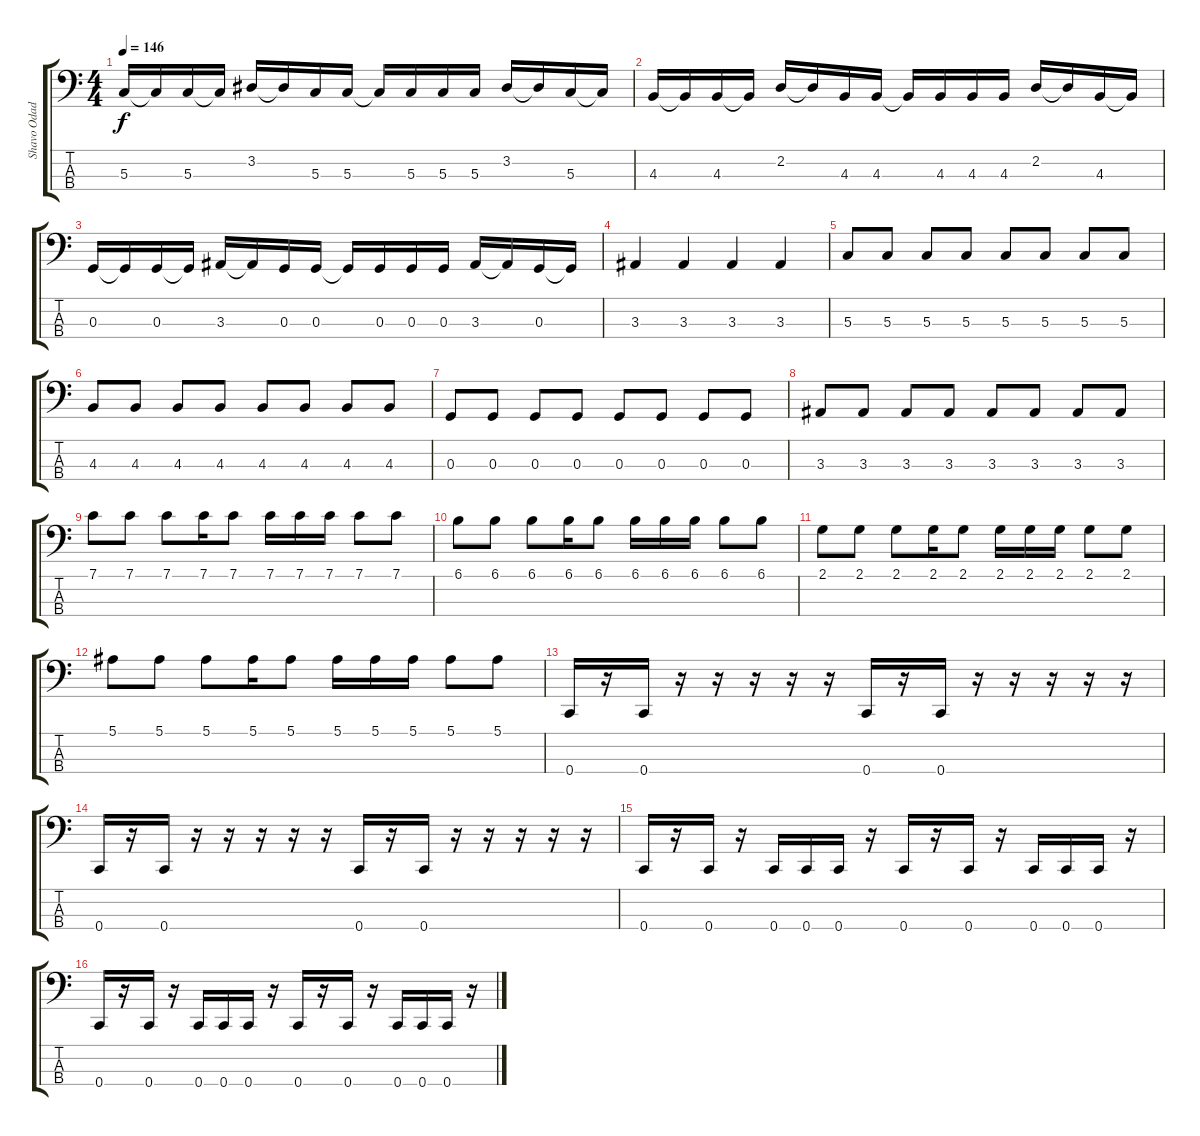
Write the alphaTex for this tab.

\track ("Shavo Odadjian" "Shavo Odad") {instrument electricbasspick}
\staff {score tabs}
\tuning (F2 C2 G1 C1) {hide}
\ts (4 4)
\tempo 146
\clef f4
\ks c
5.3.16{dy f} 5.3{t}.16 5.3.16 5.3{t}.16 3.2.16 3.2{t}.16 5.3.16 5.3.16 5.3{t}.16 5.3.16 5.3.16 5.3.16 3.2.16 3.2{t}.16 5.3.16 5.3{t}.16 |
4.3.16 4.3{t}.16 4.3.16 4.3{t}.16 2.2.16 2.2{t}.16 4.3.16 4.3.16 4.3{t}.16 4.3.16 4.3.16 4.3.16 2.2.16 2.2{t}.16 4.3.16 4.3{t}.16 |
0.3.16 0.3{t}.16 0.3.16 0.3{t}.16 3.3.16 3.3{t}.16 0.3.16 0.3.16 0.3{t}.16 0.3.16 0.3.16 0.3.16 3.3.16 3.3{t}.16 0.3.16 0.3{t}.16 |
3.3.4 3.3.4 3.3.4 3.3.4 |
5.3.8 5.3.8 5.3.8 5.3.8 5.3.8 5.3.8 5.3.8 5.3.8 |
4.3.8 4.3.8 4.3.8 4.3.8 4.3.8 4.3.8 4.3.8 4.3.8 |
0.3.8 0.3.8 0.3.8 0.3.8 0.3.8 0.3.8 0.3.8 0.3.8 |
3.3.8 3.3.8 3.3.8 3.3.8 3.3.8 3.3.8 3.3.8 3.3.8 |
7.1.8 7.1.8 7.1.8 7.1.16 7.1.8 7.1.16 7.1.16 7.1.16 7.1.8 7.1.8 |
6.1.8 6.1.8 6.1.8 6.1.16 6.1.8 6.1.16 6.1.16 6.1.16 6.1.8 6.1.8 |
2.1.8 2.1.8 2.1.8 2.1.16 2.1.8 2.1.16 2.1.16 2.1.16 2.1.8 2.1.8 |
5.1.8 5.1.8 5.1.8 5.1.16 5.1.8 5.1.16 5.1.16 5.1.16 5.1.8 5.1.8 |
0.4.16 r.16 0.4.16 r.16 r.16 r.16 r.16 r.16 0.4.16 r.16 0.4.16 r.16 r.16 r.16 r.16 r.16 |
0.4.16 r.16 0.4.16 r.16 r.16 r.16 r.16 r.16 0.4.16 r.16 0.4.16 r.16 r.16 r.16 r.16 r.16 |
0.4.16 r.16 0.4.16 r.16 0.4.16 0.4.16 0.4.16 r.16 0.4.16 r.16 0.4.16 r.16 0.4.16 0.4.16 0.4.16 r.16 |
0.4.16 r.16 0.4.16 r.16 0.4.16 0.4.16 0.4.16 r.16 0.4.16 r.16 0.4.16 r.16 0.4.16 0.4.16 0.4.16 r.16
